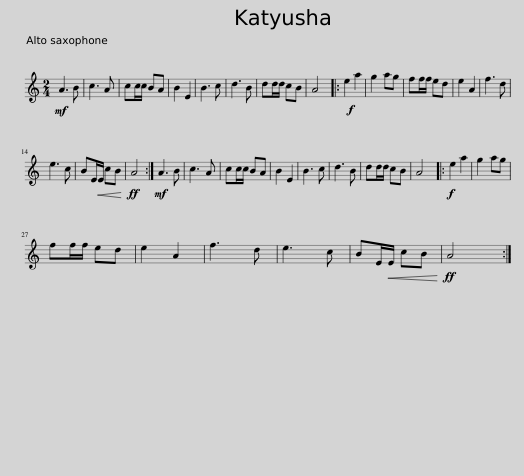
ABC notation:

X:1
L:1/8
M:2/4
I:linebreak $
K:none
V:1 treble transpose=-9
V:1
[K:C]!mf! A3 B | c3 A | cc/c/ BA | B2 E2 | B3 c | %5
 d3 B | dd/d/ cB | A4 |:!f! e2 a2 | g2 ag | %10
 ff/f/ ed | e2 A2 | f3 d |$ e3 c | BE/!<(!E/ cB!<)! | %15
!ff! A4 :|!mf! A3 B | c3 A | cc/c/ BA | B2 E2 | %20
 B3 c | d3 B | dd/d/ cB | A4 |:!f! e2 a2 | %25
 g2 ag |$ ff/f/ ed | e2 A2 | f3 d | e3 c | %30
 BE/!<(!E/ cB!<)! |!ff! A4 :| %32
